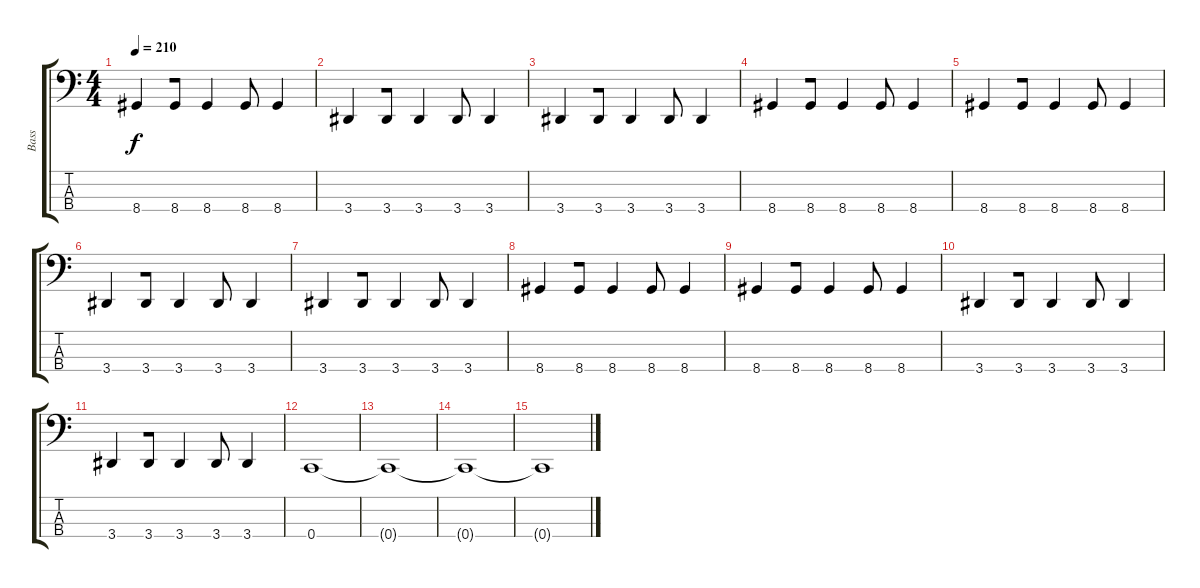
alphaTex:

\track ("Bass" "Bass") {instrument electricbassfinger}
\staff {score tabs}
\tuning (F2 C2 G1 C1) {hide}
\ts (4 4)
\tempo 210
\clef f4
\ks c
8.4.4{dy f beam merge} 8.4.8 8.4.4 8.4.8 8.4.4 |
3.4.4{beam merge} 3.4.8 3.4.4 3.4.8 3.4.4 |
3.4.4{beam merge} 3.4.8 3.4.4 3.4.8 3.4.4 |
8.4.4{beam merge} 8.4.8 8.4.4 8.4.8 8.4.4 |
8.4.4{beam merge} 8.4.8 8.4.4 8.4.8 8.4.4 |
3.4.4{beam merge} 3.4.8 3.4.4 3.4.8 3.4.4 |
3.4.4{beam merge} 3.4.8 3.4.4 3.4.8 3.4.4 |
8.4.4{beam merge} 8.4.8 8.4.4 8.4.8 8.4.4 |
8.4.4{beam merge} 8.4.8 8.4.4 8.4.8 8.4.4 |
3.4.4{beam merge} 3.4.8 3.4.4 3.4.8 3.4.4 |
3.4.4{beam merge} 3.4.8 3.4.4 3.4.8 3.4.4 |
0.4.1 |
0.4{t}.1 |
0.4{t}.1 |
0.4{t}.1
